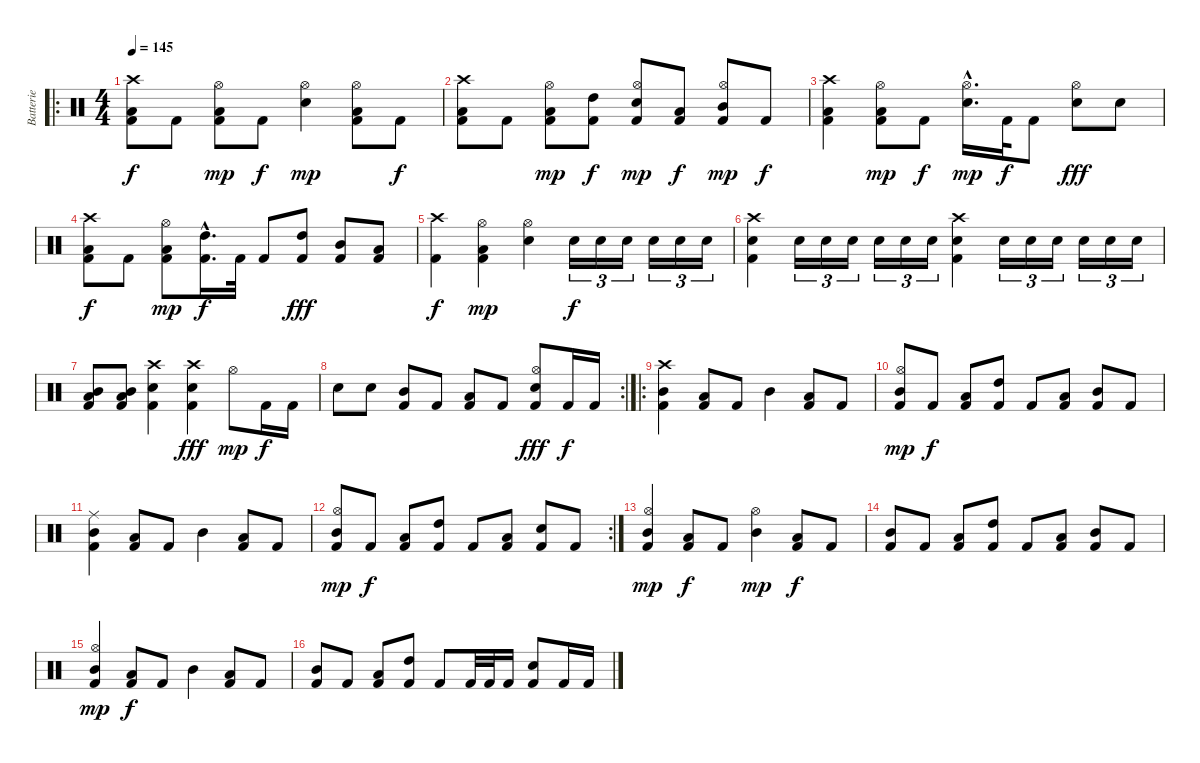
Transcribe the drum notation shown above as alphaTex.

\track ("Batterie" "Batterie") {instrument percussion}
\staff {score}
\articulation defaults
\ro
\ts (4 4)
\tempo 145
\clef neutral
\ks c
("Crash high (hit)" "Low Tom (hit)" "Kick (hit) 2").8{dy f} "Kick (hit) 2".8 ("Hi-Hat (open)" "Low Tom (hit)" "Kick (hit) 2").8{dy mp} "Kick (hit) 2".8{dy f} ("Hi-Hat (open)" "Electric Snare (hit)").4{dy mp} ("Hi-Hat (open)" "Low Tom (hit)" "Kick (hit) 2").8 "Kick (hit) 2".8{dy f} |
("Crash high (hit)" "Low Tom (hit)" "Kick (hit) 2").8 "Kick (hit) 2".8 ("Hi-Hat (open)" "Low Tom (hit)" "Kick (hit) 2").8{dy mp} ("High Tom (hit)" "Kick (hit) 2").8{dy f} ("Hi-Hat (open)" "Electric Snare (hit)" "Kick (hit) 2").8{dy mp} ("Low Tom (hit)" "Kick (hit) 2").8{dy f} ("Hi-Hat (open)" "Mid Tom (hit)" "Kick (hit) 2").8{dy mp} "Kick (hit) 2".8{dy f} |
("Crash high (hit)" "Low Tom (hit)" "Kick (hit) 2").4 ("Hi-Hat (open)" "Low Tom (hit)" "Kick (hit) 2").8{dy mp} "Kick (hit) 2".8{dy f} ("Hi-Hat (open)"{hac} "Electric Snare (hit)"{hac}).16{d dy mp} "Kick (hit) 2".32{dy f} "Kick (hit) 2".8 ("Hi-Hat (open)" "Electric Snare (hit)").8{dy fff} "Electric Snare (hit)".8 |
("Crash high (hit)" "Low Tom (hit)" "Kick (hit) 2").8{dy f} "Kick (hit) 2".8 ("Hi-Hat (open)" "Low Tom (hit)" "Kick (hit) 2").8{dy mp} ("High Tom (hit)"{hac} "Kick (hit) 2"{hac}).16{d dy f} "Kick (hit) 2".32 "Kick (hit) 2".8 ("High Tom (hit)" "Kick (hit) 2").8{dy fff} ("Mid Tom (hit)" "Kick (hit) 2").8 ("Low Tom (hit)" "Kick (hit) 2").8 |
("Crash high (hit)" "Kick (hit) 2").4{dy f} ("Hi-Hat (open)" "Low Tom (hit)" "Kick (hit) 2").4{dy mp} ("Hi-Hat (open)" "Electric Snare (hit)").4 "Electric Snare (hit)".16{tu (3 2) dy f} "Electric Snare (hit)".16{tu (3 2)} "Electric Snare (hit)".16{tu (3 2)} "Electric Snare (hit)".16{tu (3 2)} "Electric Snare (hit)".16{tu (3 2)} "Electric Snare (hit)".16{tu (3 2)} |
("Crash high (hit)" "Electric Snare (hit)" "Kick (hit) 2").4 "Electric Snare (hit)".16{tu (3 2)} "Electric Snare (hit)".16{tu (3 2)} "Electric Snare (hit)".16{tu (3 2)} "Electric Snare (hit)".16{tu (3 2)} "Electric Snare (hit)".16{tu (3 2)} "Electric Snare (hit)".16{tu (3 2)} ("Crash high (hit)" "Electric Snare (hit)" "Kick (hit) 2").4 "Electric Snare (hit)".16{tu (3 2)} "Electric Snare (hit)".16{tu (3 2)} "Electric Snare (hit)".16{tu (3 2)} "Electric Snare (hit)".16{tu (3 2)} "Electric Snare (hit)".16{tu (3 2)} "Electric Snare (hit)".16{tu (3 2)} |
("Mid Tom (hit)" "Low Tom (hit)" "Kick (hit) 2").8 ("Mid Tom (hit)" "Low Tom (hit)" "Kick (hit) 2").8 ("Crash high (hit)" "Electric Snare (hit)" "Kick (hit) 2").4 ("Crash high (hit)" "Electric Snare (hit)" "Kick (hit) 2").4{dy fff} "Hi-Hat (open)".8{dy mp} "Kick (hit) 2".16{dy f} "Kick (hit) 2".16 |
\rc 2 "Electric Snare (hit)".8 "Electric Snare (hit)".8
("Mid Tom (hit)" "Kick (hit) 2").8 "Kick (hit) 2".8 ("Low Tom (hit)" "Kick (hit) 2").8 "Kick (hit) 2".8 ("Hi-Hat (open)" "Electric Snare (hit)" "Kick (hit) 2").8{dy fff} "Kick (hit) 2".16{dy f} "Kick (hit) 2".16 |
\ro
("Crash high (hit)" "Mid Tom (hit)" "Kick (hit) 2").4 ("Low Tom (hit)" "Kick (hit) 2").8 "Kick (hit) 2".8 "Mid Tom (hit)".4 ("Low Tom (hit)" "Kick (hit) 2").8 "Kick (hit) 2".8 |
("Hi-Hat (open)" "Mid Tom (hit)" "Kick (hit) 2").8{dy mp} "Kick (hit) 2".8{dy f} ("Low Tom (hit)" "Kick (hit) 2").8 ("High Tom (hit)" "Kick (hit) 2").8 "Kick (hit) 2".8 ("Low Tom (hit)" "Kick (hit) 2").8 ("Mid Tom (hit)" "Kick (hit) 2").8 "Kick (hit) 2".8 |
("Ride (middle)" "Mid Tom (hit)" "Kick (hit) 2").4 ("Low Tom (hit)" "Kick (hit) 2").8 "Kick (hit) 2".8 "Mid Tom (hit)".4 ("Low Tom (hit)" "Kick (hit) 2").8 "Kick (hit) 2".8 |
\rc 2
("Hi-Hat (open)" "Mid Tom (hit)" "Kick (hit) 2").8{dy mp} "Kick (hit) 2".8{dy f} ("Low Tom (hit)" "Kick (hit) 2").8 ("High Tom (hit)" "Kick (hit) 2").8 "Kick (hit) 2".8 ("Low Tom (hit)" "Kick (hit) 2").8 ("Electric Snare (hit)" "Kick (hit) 2").8 "Kick (hit) 2".8 |
("Hi-Hat (open)" "Mid Tom (hit)" "Kick (hit) 2").4{dy mp} ("Low Tom (hit)" "Kick (hit) 2").8{dy f} "Kick (hit) 2".8 ("Hi-Hat (open)" "Mid Tom (hit)").4{dy mp} ("Low Tom (hit)" "Kick (hit) 2").8{dy f} "Kick (hit) 2".8 |
("Mid Tom (hit)" "Kick (hit) 2").8 "Kick (hit) 2".8 ("Low Tom (hit)" "Kick (hit) 2").8 ("High Tom (hit)" "Kick (hit) 2").8 "Kick (hit) 2".8 ("Low Tom (hit)" "Kick (hit) 2").8 ("Mid Tom (hit)" "Kick (hit) 2").8 "Kick (hit) 2".8 |
("Hi-Hat (open)" "Mid Tom (hit)" "Kick (hit) 2").4{dy mp} ("Low Tom (hit)" "Kick (hit) 2").8{dy f} "Kick (hit) 2".8 "Mid Tom (hit)".4 ("Low Tom (hit)" "Kick (hit) 2").8 "Kick (hit) 2".8 |
("Mid Tom (hit)" "Kick (hit) 2").8 "Kick (hit) 2".8 ("Low Tom (hit)" "Kick (hit) 2").8 ("High Tom (hit)" "Kick (hit) 2").8 "Kick (hit) 2".8 "Kick (hit) 2".32 "Kick (hit) 2".32 "Kick (hit) 2".16 ("Electric Snare (hit)" "Kick (hit) 2").8 "Kick (hit) 2".16 "Kick (hit) 2".16
